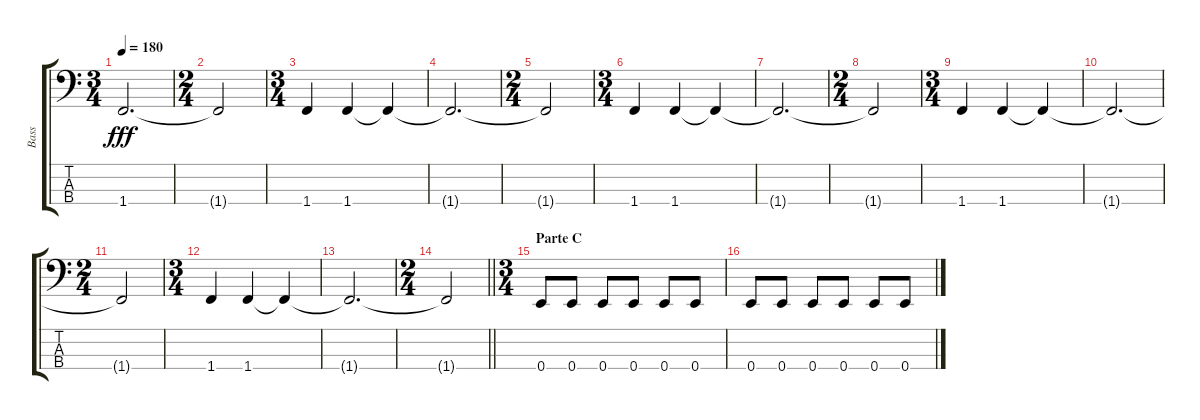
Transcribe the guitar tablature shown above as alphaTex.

\track ("Bass" "Bass") {instrument electricbasspick}
\staff {score tabs}
\tuning (G2 D2 A1 E1) {hide}
\ts (3 4)
\tempo 180
\clef f4
\ks c
1.4{t}.2{d dy fff} |
\ts (2 4)
1.4{t}.2 |
\ts (3 4)
1.4.4 1.4.4 1.4{t}.4 |
1.4{t}.2{d} |
\ts (2 4)
1.4{t}.2 |
\ts (3 4)
1.4.4 1.4.4 1.4{t}.4 |
1.4{t}.2{d} |
\ts (2 4)
1.4{t}.2 |
\ts (3 4)
1.4.4 1.4.4 1.4{t}.4 |
1.4{t}.2{d} |
\ts (2 4)
1.4{t}.2 |
\ts (3 4)
1.4.4 1.4.4 1.4{t}.4 |
1.4{t}.2{d} |
\ts (2 4)
\barLineRight lightlight
1.4{t}.2 |
\ts (3 4)
\section ("" "Parte C")
0.4.8 0.4.8 0.4.8 0.4.8 0.4.8 0.4.8 |
0.4.8 0.4.8 0.4.8 0.4.8 0.4.8 0.4.8
